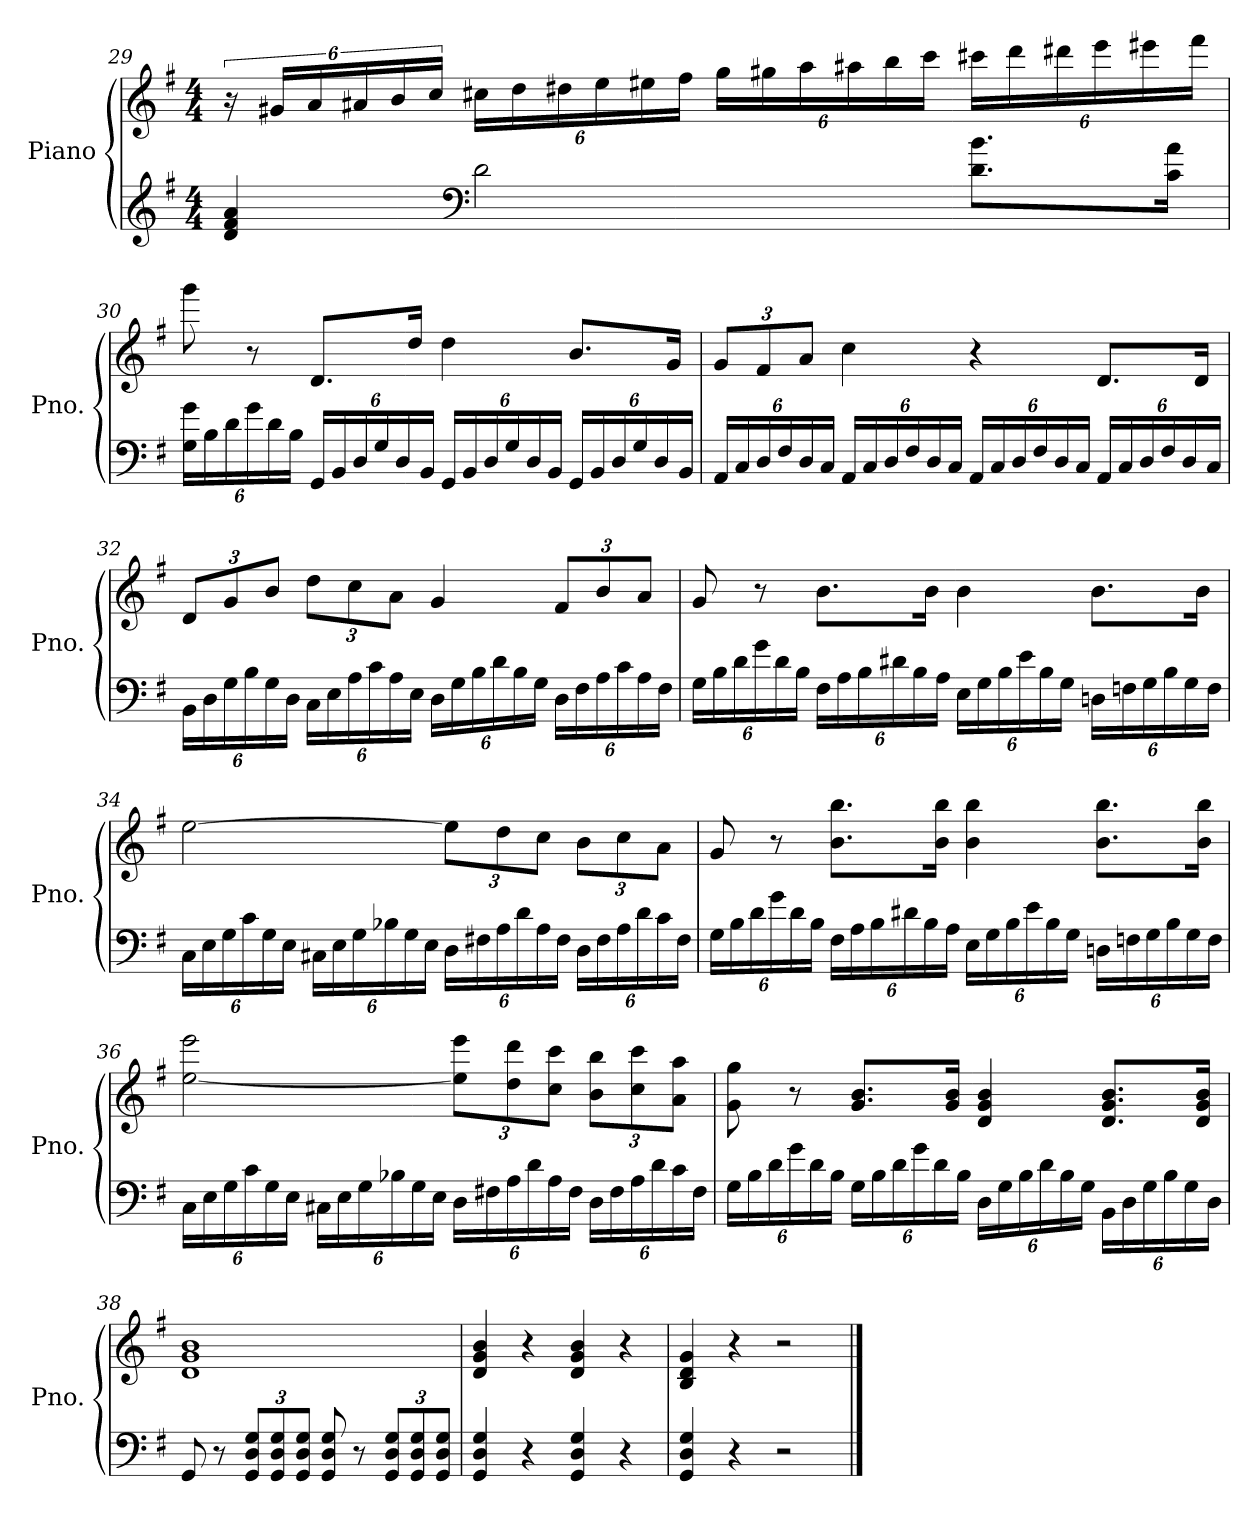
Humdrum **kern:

**kern	**kern
*part1	*part1
*staff2	*staff1
*I"Piano	*
*I'Pno.	*
*clefG2	*clefG2
*k[f#]	*k[f#]
*G:	*G:
*M4/4	*M4/4
=29	=29
4d/ 4f#/ 4a/	24r
.	24g#X/LL
.	24a/
.	24a#X/
.	24b/
.	24cc/JJ
*clefF4	*
*	*Xbrackettup
2d\	24cc#X\LL
.	24dd\
.	24dd#X\
.	24ee\
.	24ee#X\
.	24ff#\JJ
.	24gg\LL
.	24gg#X\
.	24aa\
.	24aa#X\
.	24bb\
.	24ccc\JJ
8.d\ 8.b\L	24ccc#X\LL
.	24ddd\
.	24ddd#X\
.	24eee\
.	24eee#X\
16c\ 16a\Jk	.
.	24fff#\JJ
!!LO:LB:g=z
=30	=30
*Xbrackettup	*
24G\ 24g\LL	8ggg\
24B\	.
24d\	.
24g\	8r
24d\	.
24B\JJ	.
24GG/LL	8.d/L
24BB/	.
24D/	.
24G/	.
24D/	.
.	16dd/Jk
24BB/JJ	.
24GG/LL	4dd\
24BB/	.
24D/	.
24G/	.
24D/	.
24BB/JJ	.
24GG/LL	8.b/L
24BB/	.
24D/	.
24G/	.
24D/	.
.	16g/Jk
24BB/JJ	.
=31	=31
24AA/LL	12g/L
24C/	.
24D/	12f#/
24F#/	.
24D/	12a/J
24C/JJ	.
24AA/LL	4cc\
24C/	.
24D/	.
24F#/	.
24D/	.
24C/JJ	.
24AA/LL	4r
24C/	.
24D/	.
24F#/	.
24D/	.
24C/JJ	.
24AA/LL	8.d/L
24C/	.
24D/	.
24F#/	.
24D/	.
.	16d/Jk
24C/JJ	.
!!LO:LB:g=z
=32	=32
24BB\LL	12d/L
24D\	.
24G\	12g/
24B\	.
24G\	12b/J
24D\JJ	.
24C\LL	12dd\L
24E\	.
24A\	12cc\
24c\	.
24A\	12a\J
24E\JJ	.
24D\LL	4g/
24G\	.
24B\	.
24d\	.
24B\	.
24G\JJ	.
24D\LL	12f#/L
24F#\	.
24A\	12b/
24c\	.
24A\	12a/J
24F#\JJ	.
=33	=33
24G\LL	8g/
24B\	.
24d\	.
24g\	8r
24d\	.
24B\JJ	.
24F#\LL	8.b\L
24A\	.
24B\	.
24d#X\	.
24B\	.
.	16b\Jk
24A\JJ	.
24E\LL	4b\
24G\	.
24B\	.
24e\	.
24B\	.
24G\JJ	.
24Dn\LL	8.b\L
24Fn\	.
24G\	.
24B\	.
24G\	.
.	16b\Jk
24F\JJ	.
!!LO:LB:g=z
=34	=34
24C\LL	[2ee\
24E\	.
24G\	.
24c\	.
24G\	.
24E\JJ	.
24C#X\LL	.
24E\	.
24G\	.
24B-X\	.
24G\	.
24E\JJ	.
24D\LL	12ee\L]
24F#X\	.
24A\	12dd\
24d\	.
24A\	12cc\J
24F#\JJ	.
24D\LL	12b\L
24F#\	.
24A\	12cc\
24d\	.
24c\	12a\J
24F#\JJ	.
=35	=35
24G\LL	8g/
24B\	.
24d\	.
24g\	8r
24d\	.
24B\JJ	.
24F#\LL	8.b\ 8.bb\L
24A\	.
24B\	.
24d#X\	.
24B\	.
.	16b\ 16bb\Jk
24A\JJ	.
24E\LL	4b\ 4bb\
24G\	.
24B\	.
24e\	.
24B\	.
24G\JJ	.
24Dn\LL	8.b\ 8.bb\L
24Fn\	.
24G\	.
24B\	.
24G\	.
.	16b\ 16bb\Jk
24F\JJ	.
!!LO:LB:g=z
=36	=36
24C\LL	[2ee\ 2eee\
24E\	.
24G\	.
24c\	.
24G\	.
24E\JJ	.
24C#X\LL	.
24E\	.
24G\	.
24B-X\	.
24G\	.
24E\JJ	.
24D\LL	12ee\] 12eee\L
24F#X\	.
24A\	12dd\ 12ddd\
24d\	.
24A\	12cc\ 12ccc\J
24F#\JJ	.
24D\LL	12b\ 12bb\L
24F#\	.
24A\	12cc\ 12ccc\
24d\	.
24c\	12a\ 12aa\J
24F#\JJ	.
=37	=37
24G\LL	8g\ 8gg\
24B\	.
24d\	.
24g\	8r
24d\	.
24B\JJ	.
24G\LL	8.g/ 8.b/L
24B\	.
24d\	.
24g\	.
24d\	.
.	16g/ 16b/Jk
24B\JJ	.
24D\LL	4d/ 4g/ 4b/
24G\	.
24B\	.
24d\	.
24B\	.
24G\JJ	.
24BB\LL	8.d/ 8.g/ 8.b/L
24D\	.
24G\	.
24B\	.
24G\	.
.	16d/ 16g/ 16b/Jk
24D\JJ	.
!!LO:LB:g=z
=38	=38
8GG/	1d 1g 1b
8r	.
12GG/ 12D/ 12G/L	.
12GG/ 12D/ 12G/	.
12GG/ 12D/ 12G/J	.
8GG/ 8D/ 8G/	.
8r	.
12GG/ 12D/ 12G/L	.
12GG/ 12D/ 12G/	.
12GG/ 12D/ 12G/J	.
=39	=39
4GG/ 4D/ 4G/	4d/ 4g/ 4b/
4r	4r
4GG/ 4D/ 4G/	4d/ 4g/ 4b/
4r	4r
=40	=40
4GG/ 4D/ 4G/	4B/ 4d/ 4g/
4r	4r
2r	2r
==	==
*-	*-
